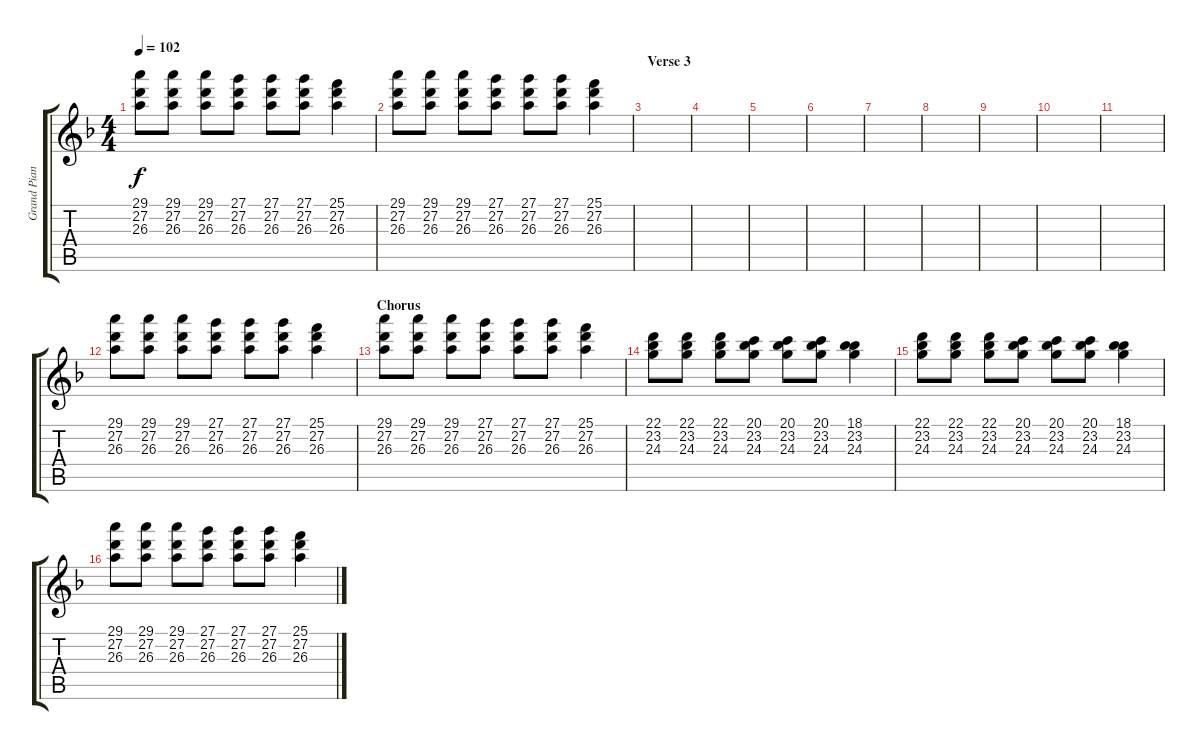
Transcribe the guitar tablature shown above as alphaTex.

\track ("Grand Piano 2" "Grand Pian") {instrument electricgrandpiano}
\staff {score tabs}
\tuning (E4 B3 G3 D3 A2 E2) {hide}
\ts (4 4)
\tempo 102
\clef g2
\ks dminor
(29.1 27.2 26.3).8{dy f} (29.1 27.2 26.3).8 (29.1 27.2 26.3).8 (27.1 27.2 26.3).8 (27.1 27.2 26.3).8 (27.1 27.2 26.3).8 (25.1 27.2 26.3).4 |
(29.1 27.2 26.3).8 (29.1 27.2 26.3).8 (29.1 27.2 26.3).8 (27.1 27.2 26.3).8 (27.1 27.2 26.3).8 (27.1 27.2 26.3).8 (25.1 27.2 26.3).4 |
\section ("" "Verse 3")
|
|
|
|
|
|
|
|
|
(29.1 27.2 26.3).8 (29.1 27.2 26.3).8 (29.1 27.2 26.3).8 (27.1 27.2 26.3).8 (27.1 27.2 26.3).8 (27.1 27.2 26.3).8 (25.1 27.2 26.3).4 |
\section ("" "Chorus")
(29.1 27.2 26.3).8 (29.1 27.2 26.3).8 (29.1 27.2 26.3).8 (27.1 27.2 26.3).8 (27.1 27.2 26.3).8 (27.1 27.2 26.3).8 (25.1 27.2 26.3).4 |
(22.1 23.2 24.3).8 (22.1 23.2 24.3).8 (22.1 23.2 24.3).8 (20.1 23.2 24.3).8 (20.1 23.2 24.3).8 (20.1 23.2 24.3).8 (18.1 23.2 24.3).4 |
(22.1 23.2 24.3).8 (22.1 23.2 24.3).8 (22.1 23.2 24.3).8 (20.1 23.2 24.3).8 (20.1 23.2 24.3).8 (20.1 23.2 24.3).8 (18.1 23.2 24.3).4 |
(29.1 27.2 26.3).8 (29.1 27.2 26.3).8 (29.1 27.2 26.3).8 (27.1 27.2 26.3).8 (27.1 27.2 26.3).8 (27.1 27.2 26.3).8 (25.1 27.2 26.3).4
